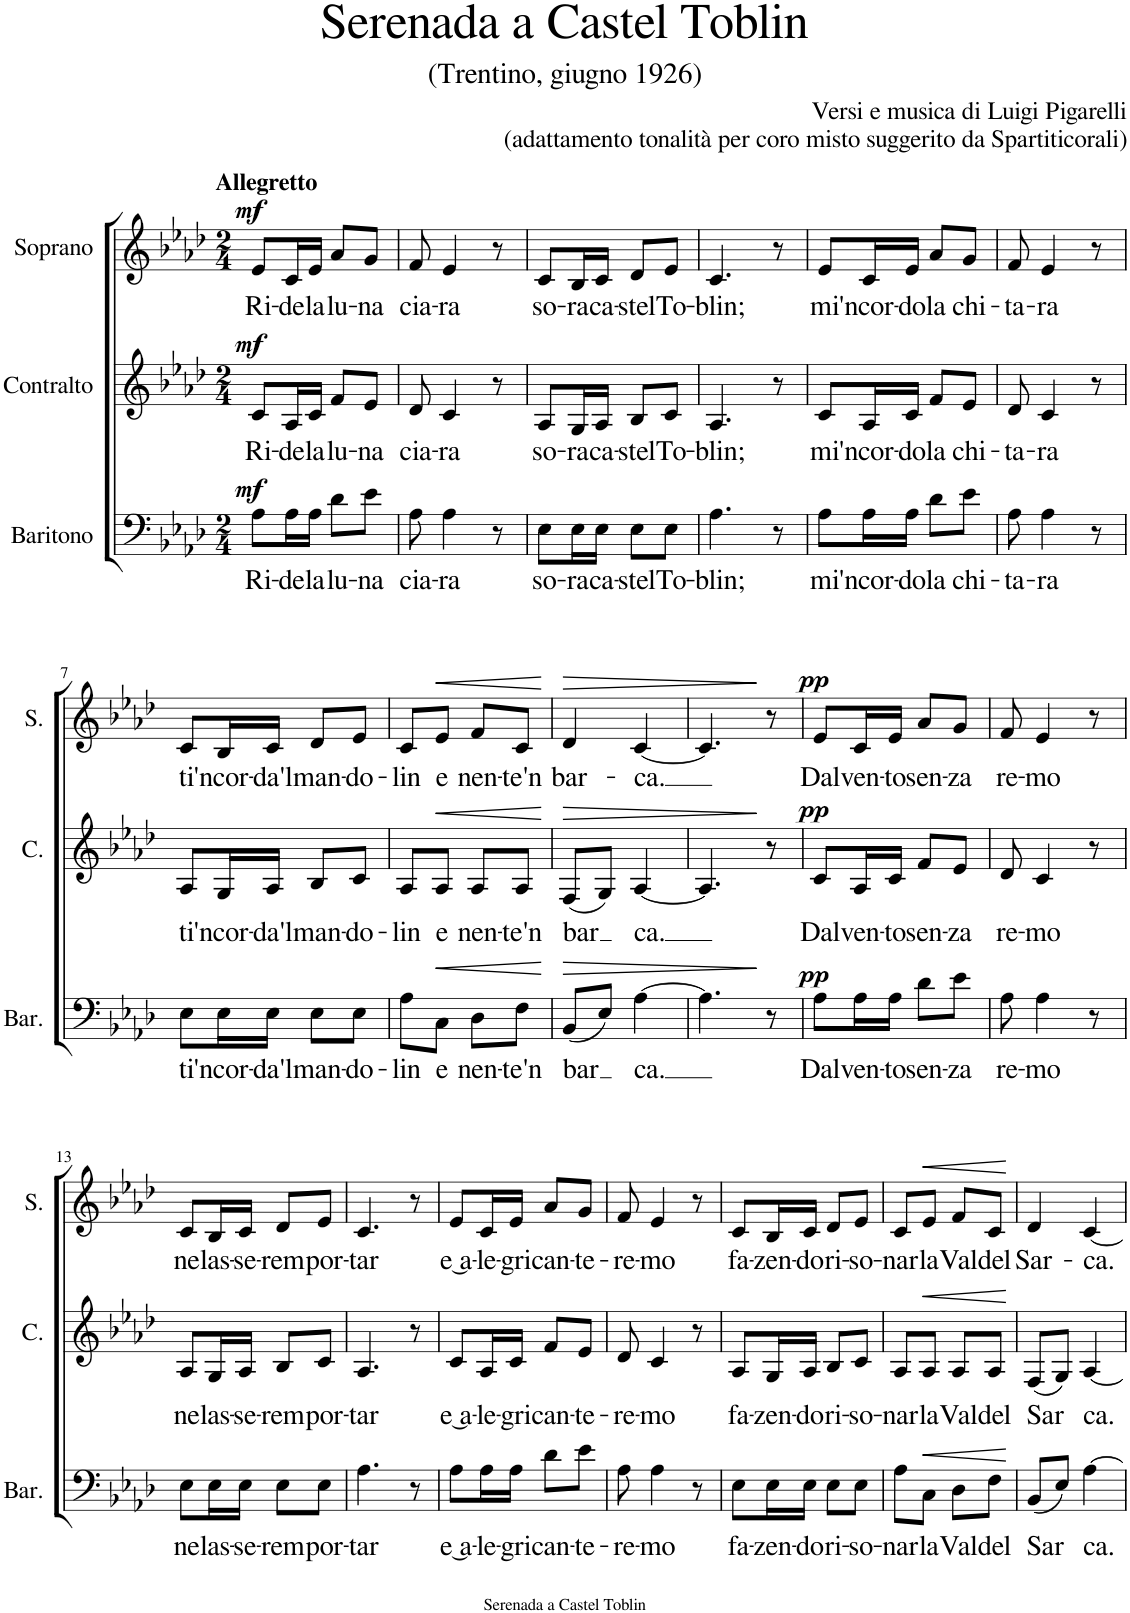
**kern	**text	**dynam	**kern	**text	**dynam	**kern	**text	**dynam
*part3	*part3	*part3	*part2	*part2	*part2	*part1	*part1	*part1
*staff3	*staff3	*staff3	*staff2	*staff2	*staff2	*staff1	*staff1	*staff1
*I"Baritono	*	*	*I"Contralto	*	*	*I"Soprano	*	*
*I'Bar.	*	*	*I'C.	*	*	*I'S.	*	*
*clefF4	*	*	*clefG2	*	*	*clefG2	*	*
*k[b-e-a-d-]	*	*	*k[b-e-a-d-]	*	*	*k[b-e-a-d-]	*	*
*M2/4	*	*	*M2/4	*	*	*M2/4	*	*
=1	=1	=1	=1	=1	=1	=1	=1	=1
!	!	!	!	!	!	!LO:TX:a:B:t=Allegretto	!	!
!	!LO:LY:b	!LO:DY:a	!	!LO:LY:b	!LO:DY:a	!	!LO:LY:b	!LO:DY:a
8A-\L	Ri-	mf	8c/L	Ri-	mf	8e-/L	Ri-	mf
!	!LO:LY:b	!	!	!LO:LY:b	!	!	!LO:LY:b	!
16A-\L	-de	.	16A-/L	-de	.	16c/L	-de	.
!	!LO:LY:b	!	!	!LO:LY:b	!	!	!LO:LY:b	!
16A-\JJ	la	.	16c/JJ	la	.	16e-/JJ	la	.
!	!LO:LY:b	!	!	!LO:LY:b	!	!	!LO:LY:b	!
8d-\L	lu-	.	8f/L	lu-	.	8a-/L	lu-	.
!	!LO:LY:b	!	!	!LO:LY:b	!	!	!LO:LY:b	!
8e-\J	-na	.	8e-/J	-na	.	8g/J	-na	.
=2	=2	=2	=2	=2	=2	=2	=2	=2
!	!LO:LY:b	!	!	!LO:LY:b	!	!	!LO:LY:b	!
8A-\	cia-	.	8d-/	cia-	.	8f/	cia-	.
!	!LO:LY:b	!	!	!LO:LY:b	!	!	!LO:LY:b	!
4A-\	-ra	.	4c/	-ra	.	4e-/	-ra	.
8r	.	.	8r	.	.	8r	.	.
=3	=3	=3	=3	=3	=3	=3	=3	=3
!	!LO:LY:b	!	!	!LO:LY:b	!	!	!LO:LY:b	!
8E-\L	so-	.	8A-/L	so-	.	8c/L	so-	.
!	!LO:LY:b	!	!	!LO:LY:b	!	!	!LO:LY:b	!
16E-\L	-ra	.	16G/L	-ra	.	16B-/L	-ra	.
!	!LO:LY:b	!	!	!LO:LY:b	!	!	!LO:LY:b	!
16E-\JJ	ca-	.	16A-/JJ	ca-	.	16c/JJ	ca-	.
!	!LO:LY:b	!	!	!LO:LY:b	!	!	!LO:LY:b	!
8E-\L	-stel	.	8B-/L	-stel	.	8d-/L	-stel	.
!	!LO:LY:b	!	!	!LO:LY:b	!	!	!LO:LY:b	!
8E-\J	To-	.	8c/J	To-	.	8e-/J	To-	.
=4	=4	=4	=4	=4	=4	=4	=4	=4
!	!LO:LY:b	!	!	!LO:LY:b	!	!	!LO:LY:b	!
4.A-\	-blin;	.	4.A-/	-blin;	.	4.c/	-blin;	.
8r	.	.	8r	.	.	8r	.	.
=5	=5	=5	=5	=5	=5	=5	=5	=5
!	!LO:LY:b	!	!	!LO:LY:b	!	!	!LO:LY:b	!
8A-\L	mi	.	8c/L	mi	.	8e-/L	mi	.
!	!LO:LY:b	!	!	!LO:LY:b	!	!	!LO:LY:b	!
16A-\L	'ncor-	.	16A-/L	'ncor-	.	16c/L	'ncor-	.
!	!LO:LY:b	!	!	!LO:LY:b	!	!	!LO:LY:b	!
16A-\JJ	-do	.	16c/JJ	-do	.	16e-/JJ	-do	.
!	!LO:LY:b	!	!	!LO:LY:b	!	!	!LO:LY:b	!
8d-\L	la	.	8f/L	la	.	8a-/L	la	.
!	!LO:LY:b	!	!	!LO:LY:b	!	!	!LO:LY:b	!
8e-\J	chi-	.	8e-/J	chi-	.	8g/J	chi-	.
=6	=6	=6	=6	=6	=6	=6	=6	=6
!	!LO:LY:b	!	!	!LO:LY:b	!	!	!LO:LY:b	!
8A-\	-ta-	.	8d-/	-ta-	.	8f/	-ta-	.
!	!LO:LY:b	!	!	!LO:LY:b	!	!	!LO:LY:b	!
4A-\	-ra	.	4c/	-ra	.	4e-/	-ra	.
8r	.	.	8r	.	.	8r	.	.
!!LO:LB:g=z
=7	=7	=7	=7	=7	=7	=7	=7	=7
!	!LO:LY:b	!	!	!LO:LY:b	!	!	!LO:LY:b	!
8E-\L	ti	.	8A-/L	ti	.	8c/L	ti	.
!	!LO:LY:b	!	!	!LO:LY:b	!	!	!LO:LY:b	!
16E-\L	'ncor-	.	16G/L	'ncor-	.	16B-/L	'ncor-	.
!	!LO:LY:b	!	!	!LO:LY:b	!	!	!LO:LY:b	!
16E-\JJ	-da'l	.	16A-/JJ	-da'l	.	16c/JJ	-da'l	.
!	!LO:LY:b	!	!	!LO:LY:b	!	!	!LO:LY:b	!
8E-\L	man-	.	8B-/L	man-	.	8d-/L	man-	.
!	!LO:LY:b	!	!	!LO:LY:b	!	!	!LO:LY:b	!
8E-\J	-do-	.	8c/J	-do-	.	8e-/J	-do-	.
=8	=8	=8	=8	=8	=8	=8	=8	=8
!	!LO:LY:b	!	!	!LO:LY:b	!	!	!LO:LY:b	!
8A-\L	-lin	.	8A-/L	-lin	.	8c/L	-lin	.
!	!LO:LY:b	!LO:HP:b	!	!LO:LY:b	!LO:HP:b	!	!LO:LY:b	!LO:HP:b
8C\J	e	<	8A-/J	e	<	8e-/J	e	<
!	!LO:LY:b	!	!	!LO:LY:b	!	!	!LO:LY:b	!
8D-\L	nen-	.	8A-/L	nen-	.	8f/L	nen-	.
!	!LO:LY:b	!	!	!LO:LY:b	!	!	!LO:LY:b	!
8F\J	-te'n	.	8A-/J	-te'n	.	8c/J	-te'n	.
.	.	[	.	.	[	.	.	[
=9	=9	=9	=9	=9	=9	=9	=9	=9
!	!LO:LY:b	!LO:HP:b	!	!LO:LY:b	!LO:HP:b	!	!LO:LY:b	!LO:HP:b
(8BB-/L	bar	>	(8F/L	bar	>	4d-/	bar-	>
8E-/J)	.	.	8G/J)	.	.	.	.	.
!	!LO:LY:b	!	!	!LO:LY:b	!	!	!LO:LY:b	!
[4A-\	ca.	.	[4A-/	ca.	.	[4c/	-ca.	.
=10	=10	=10	=10	=10	=10	=10	=10	=10
4.A-\]	.	.	4.A-/]	.	.	4.c/]	.	.
8r	.	]	8r	.	]	8r	.	]
=11	=11	=11	=11	=11	=11	=11	=11	=11
!	!LO:LY:b	!LO:DY:a	!	!LO:LY:b	!LO:DY:a	!	!LO:LY:b	!LO:DY:a
8A-\L	Dal	pp	8c/L	Dal	pp	8e-/L	Dal	pp
!	!LO:LY:b	!	!	!LO:LY:b	!	!	!LO:LY:b	!
16A-\L	ven-	.	16A-/L	ven-	.	16c/L	ven-	.
!	!LO:LY:b	!	!	!LO:LY:b	!	!	!LO:LY:b	!
16A-\JJ	-to	.	16c/JJ	-to	.	16e-/JJ	-to	.
!	!LO:LY:b	!	!	!LO:LY:b	!	!	!LO:LY:b	!
8d-\L	sen-	.	8f/L	sen-	.	8a-/L	sen-	.
!	!LO:LY:b	!	!	!LO:LY:b	!	!	!LO:LY:b	!
8e-\J	-za	.	8e-/J	-za	.	8g/J	-za	.
=12	=12	=12	=12	=12	=12	=12	=12	=12
!	!LO:LY:b	!	!	!LO:LY:b	!	!	!LO:LY:b	!
8A-\	re-	.	8d-/	re-	.	8f/	re-	.
!	!LO:LY:b	!	!	!LO:LY:b	!	!	!LO:LY:b	!
4A-\	-mo	.	4c/	-mo	.	4e-/	-mo	.
8r	.	.	8r	.	.	8r	.	.
!!LO:LB:g=z
=13	=13	=13	=13	=13	=13	=13	=13	=13
!	!LO:LY:b	!	!	!LO:LY:b	!	!	!LO:LY:b	!
8E-\L	ne	.	8A-/L	ne	.	8c/L	ne	.
!	!LO:LY:b	!	!	!LO:LY:b	!	!	!LO:LY:b	!
16E-\L	las-	.	16G/L	las-	.	16B-/L	las-	.
!	!LO:LY:b	!	!	!LO:LY:b	!	!	!LO:LY:b	!
16E-\JJ	-se-	.	16A-/JJ	-se-	.	16c/JJ	-se-	.
!	!LO:LY:b	!	!	!LO:LY:b	!	!	!LO:LY:b	!
8E-\L	-rem	.	8B-/L	-rem	.	8d-/L	-rem	.
!	!LO:LY:b	!	!	!LO:LY:b	!	!	!LO:LY:b	!
8E-\J	por-	.	8c/J	por-	.	8e-/J	por-	.
=14	=14	=14	=14	=14	=14	=14	=14	=14
!	!LO:LY:b	!	!	!LO:LY:b	!	!	!LO:LY:b	!
4.A-\	-tar	.	4.A-/	-tar	.	4.c/	-tar	.
8r	.	.	8r	.	.	8r	.	.
=15	=15	=15	=15	=15	=15	=15	=15	=15
!	!LO:LY:b	!	!	!LO:LY:b	!	!	!LO:LY:b	!
8A-\L	e ͜a-	.	8c/L	e ͜a-	.	8e-/L	e ͜a-	.
!	!LO:LY:b	!	!	!LO:LY:b	!	!	!LO:LY:b	!
16A-\L	-le-	.	16A-/L	-le-	.	16c/L	-le-	.
!	!LO:LY:b	!	!	!LO:LY:b	!	!	!LO:LY:b	!
16A-\JJ	-gri	.	16c/JJ	-gri	.	16e-/JJ	-gri	.
!	!LO:LY:b	!	!	!LO:LY:b	!	!	!LO:LY:b	!
8d-\L	can-	.	8f/L	can-	.	8a-/L	can-	.
!	!LO:LY:b	!	!	!LO:LY:b	!	!	!LO:LY:b	!
8e-\J	-te-	.	8e-/J	-te-	.	8g/J	-te-	.
=16	=16	=16	=16	=16	=16	=16	=16	=16
!	!LO:LY:b	!	!	!LO:LY:b	!	!	!LO:LY:b	!
8A-\	-re-	.	8d-/	-re-	.	8f/	-re-	.
!	!LO:LY:b	!	!	!LO:LY:b	!	!	!LO:LY:b	!
4A-\	-mo	.	4c/	-mo	.	4e-/	-mo	.
8r	.	.	8r	.	.	8r	.	.
=17	=17	=17	=17	=17	=17	=17	=17	=17
!	!LO:LY:b	!	!	!LO:LY:b	!	!	!LO:LY:b	!
8E-\L	fa-	.	8A-/L	fa-	.	8c/L	fa-	.
!	!LO:LY:b	!	!	!LO:LY:b	!	!	!LO:LY:b	!
16E-\L	-zen-	.	16G/L	-zen-	.	16B-/L	-zen-	.
!	!LO:LY:b	!	!	!LO:LY:b	!	!	!LO:LY:b	!
16E-\JJ	-do	.	16A-/JJ	-do	.	16c/JJ	-do	.
!	!LO:LY:b	!	!	!LO:LY:b	!	!	!LO:LY:b	!
8E-\L	ri-	.	8B-/L	ri-	.	8d-/L	ri-	.
!	!LO:LY:b	!	!	!LO:LY:b	!	!	!LO:LY:b	!
8E-\J	-so-	.	8c/J	-so-	.	8e-/J	-so-	.
=18	=18	=18	=18	=18	=18	=18	=18	=18
!	!LO:LY:b	!	!	!LO:LY:b	!	!	!LO:LY:b	!
8A-\L	-nar	.	8A-/L	-nar	.	8c/L	-nar	.
!	!LO:LY:b	!LO:HP:b	!	!LO:LY:b	!LO:HP:b	!	!LO:LY:b	!LO:HP:b
8C\J	la	<	8A-/J	la	<	8e-/J	la	<
!	!LO:LY:b	!	!	!LO:LY:b	!	!	!LO:LY:b	!
8D-\L	Val	.	8A-/L	Val	.	8f/L	Val	.
!	!LO:LY:b	!	!	!LO:LY:b	!	!	!LO:LY:b	!
8F\J	del	.	8A-/J	del	.	8c/J	del	.
.	.	[	.	.	[	.	.	[
=19	=19	=19	=19	=19	=19	=19	=19	=19
!	!LO:LY:b	!	!	!LO:LY:b	!	!	!LO:LY:b	!
(8BB-/L	Sar	.	(8F/L	Sar	.	4d-/	Sar-	.
8E-/J)	.	.	8G/J)	.	.	.	.	.
!	!LO:LY:b	!	!	!LO:LY:b	!	!	!LO:LY:b	!
[4A-\	ca.	.	[4A-/	ca.	.	[4c/	-ca.	.
=	=	=	=	=	=	=	=	=
*-	*-	*-	*-	*-	*-	*-	*-	*-
